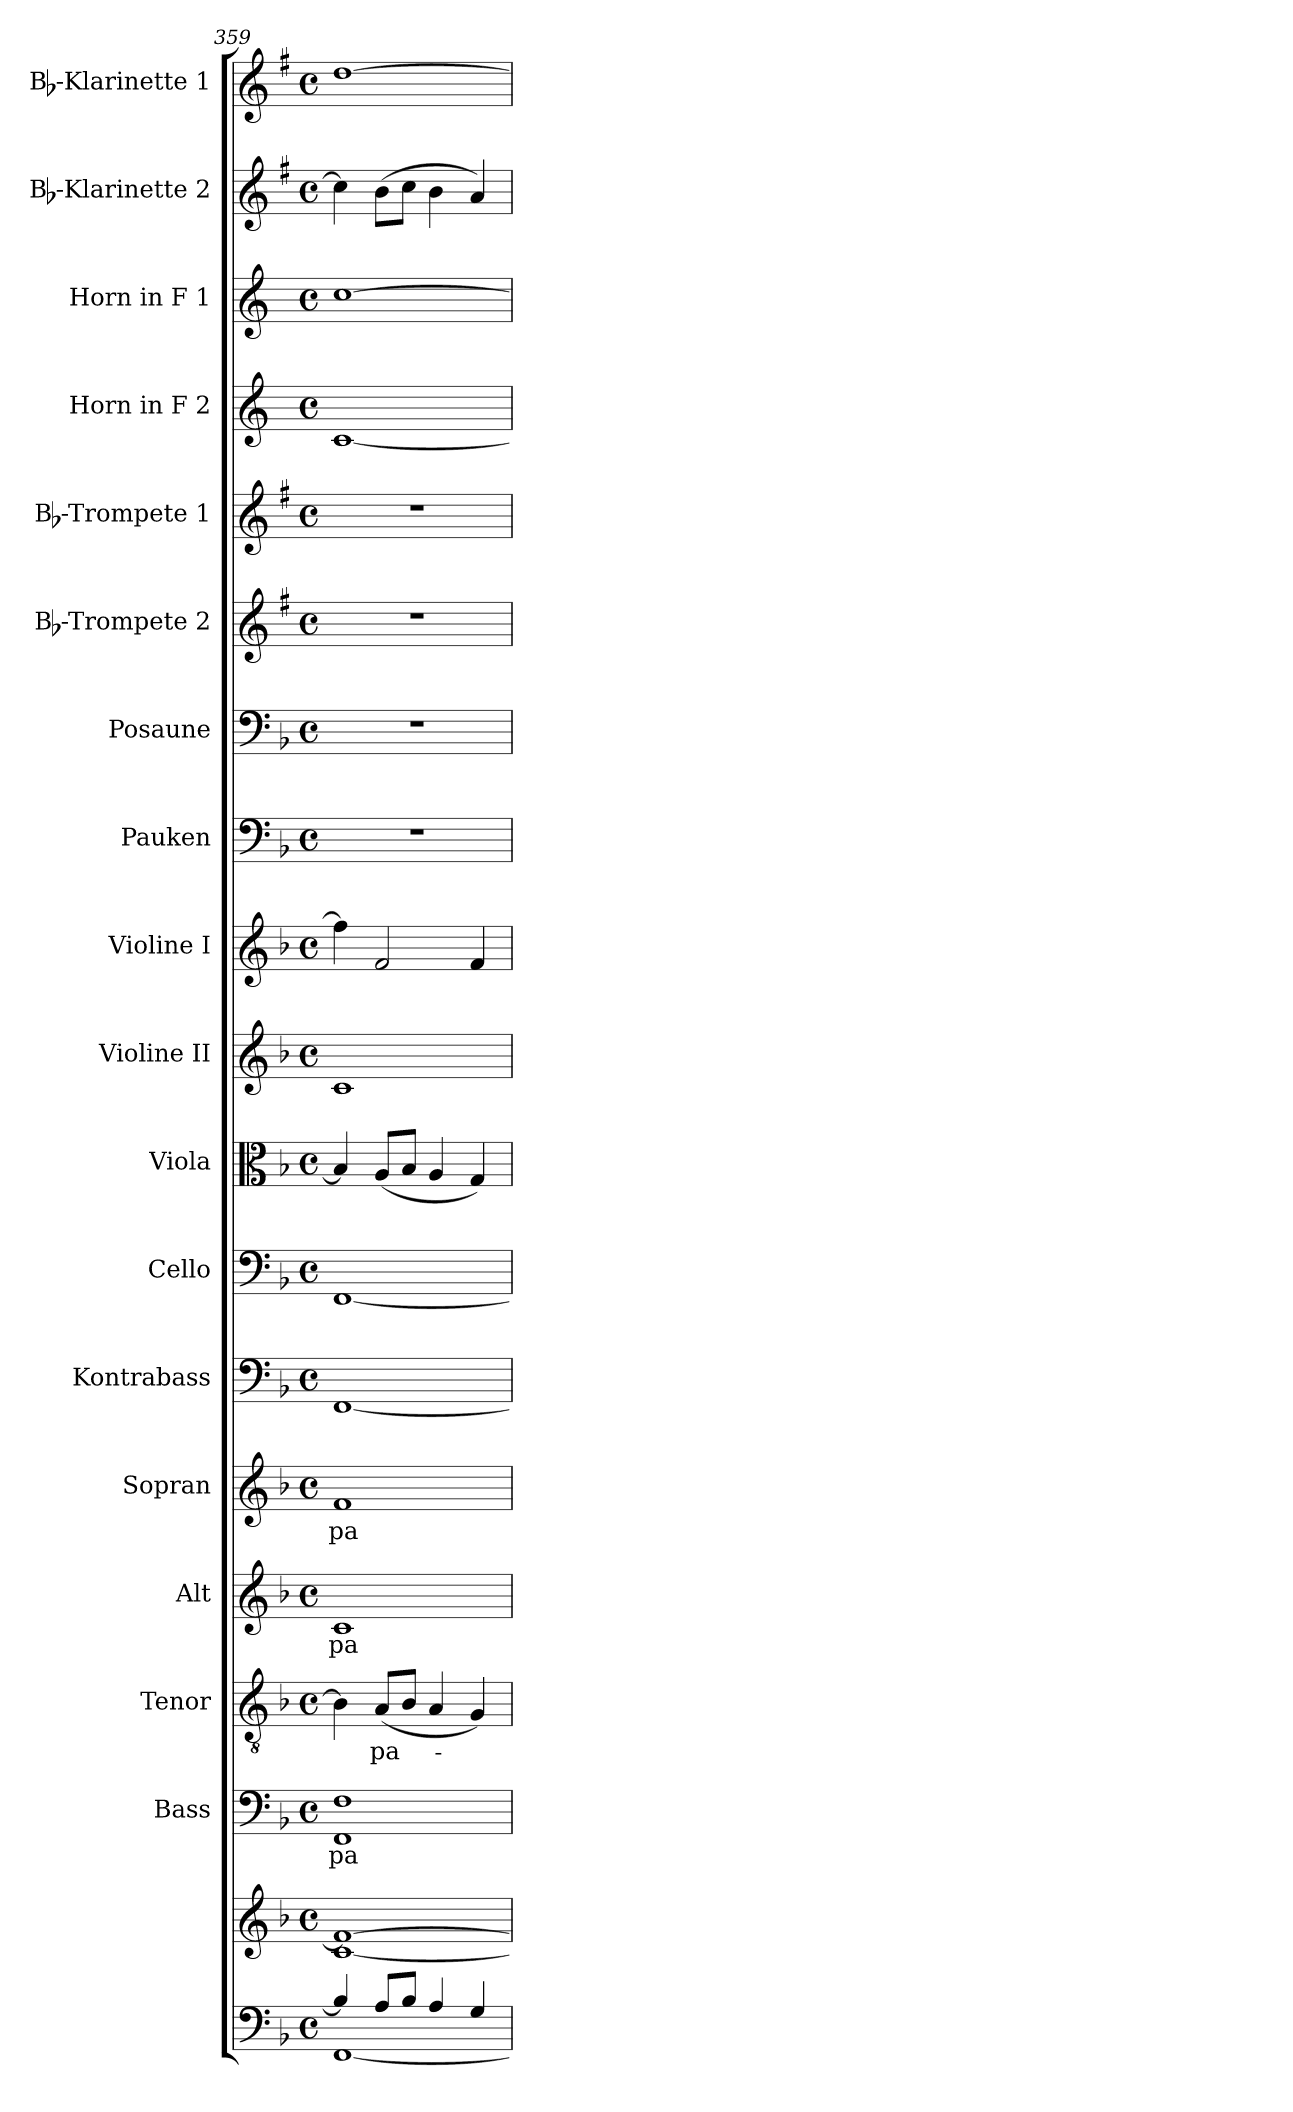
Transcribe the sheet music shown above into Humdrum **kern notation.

**kern	**kern	**kern	**text	**kern	**text	**kern	**text	**kern	**text	**kern	**kern	**kern	**kern	**kern	**kern	**kern	**kern	**kern	**kern	**kern	**kern	**kern
*part18	*part18	*part17	*part17	*part16	*part16	*part15	*part15	*part14	*part14	*part13	*part12	*part11	*part10	*part9	*part8	*part7	*part6	*part5	*part4	*part3	*part2	*part1
*staff19	*staff18	*staff17	*staff17	*staff16	*staff16	*staff15	*staff15	*staff14	*staff14	*staff13	*staff12	*staff11	*staff10	*staff9	*staff8	*staff7	*staff6	*staff5	*staff4	*staff3	*staff2	*staff1
*	*	*I"Bass	*	*I"Tenor	*	*I"Alt	*	*I"Sopran	*	*I"Kontrabass	*I"Cello	*I"Viola	*I"Violine II	*I"Violine I	*I"Pauken	*I"Posaune	*I"Bb-Trompete 2	*I"Bb-Trompete 1	*I"Horn in F 2	*I"Horn in F 1	*I"Bb-Klarinette 2	*I"Bb-Klarinette 1
*	*	*I'B.	*	*I'T.	*	*I'A.	*	*I'S.	*	*I'Kb.	*	*I'Vla.	*I'Vl. II	*I'Vl. I	*I'Pk.	*I'Pos.	*I'Bb Trp. 2	*I'Bb Trp. 1	*	*	*I'Bb Kl. 2	*I'Bb Kl. 1
*clefF4	*clefG2	*clefF4	*	*clefGv2	*	*clefG2	*	*clefG2	*	*clefF4	*clefF4	*clefC3	*clefG2	*clefG2	*clefF4	*clefF4	*clefG2	*clefG2	*clefG2	*clefG2	*clefG2	*clefG2
*	*	*	*	*	*	*	*	*	*	*ITrd7c12	*	*	*	*	*	*	*ITrd1c2	*ITrd1c2	*ITrd4c7	*ITrd4c7	*ITrd1c2	*ITrd1c2
*k[b-]	*k[b-]	*k[b-]	*	*k[b-]	*	*k[b-]	*	*k[b-]	*	*k[b-]	*k[b-]	*k[b-]	*k[b-]	*k[b-]	*k[b-]	*k[b-]	*k[b-]	*k[b-]	*k[b-]	*k[b-]	*k[b-]	*k[b-]
*F:	*F:	*F:	*	*F:	*	*F:	*	*F:	*	*F:	*F:	*F:	*F:	*F:	*F:	*F:	*F:	*F:	*F:	*F:	*F:	*F:
*M4/4	*M4/4	*M4/4	*	*M4/4	*	*M4/4	*	*M4/4	*	*M4/4	*M4/4	*M4/4	*M4/4	*M4/4	*M4/4	*M4/4	*M4/4	*M4/4	*M4/4	*M4/4	*M4/4	*M4/4
*met(c)	*met(c)	*met(c)	*	*met(c)	*	*met(c)	*	*met(c)	*	*met(c)	*met(c)	*met(c)	*met(c)	*met(c)	*met(c)	*met(c)	*met(c)	*met(c)	*met(c)	*met(c)	*met(c)	*met(c)
=359	=359	=359	=359	=359	=359	=359	=359	=359	=359	=359	=359	=359	=359	=359	=359	=359	=359	=359	=359	=359	=359	=359
*^	*^	*	*	*	*	*	*	*	*	*	*	*	*	*	*	*	*	*	*	*	*	*
!	!	!	!	!	!LO:LY:b	!	!	!	!LO:LY:b	!	!LO:LY:b	!	!	!	!	!	!	!	!	!	!	!	!	!
4B-/]	[<1FF	1f_	[<1c	1FF 1F	pa-	4B-\]	.	1c	pa-	1f	pa-	[1FFF	[1FF	4B-/]	1c	4ff\]	1r	1r	1r	1r	[1F	[1f	4b-\]	[1cc
!	!	!	!	!	!	!	!LO:LY:b	!	!	!	!	!	!	!	!	!	!	!	!	!	!	!	!	!
8A/L	.	.	.	.	.	(<8A/L	pa-	.	.	.	.	.	.	(<8A/L	.	2f/	.	.	.	.	.	.	(>8a\L	.
8B-/J	.	.	.	.	.	8B-/J	.	.	.	.	.	.	.	8B-/J	.	.	.	.	.	.	.	.	8b-\J	.
4A/	.	.	.	.	.	4A/	.	.	.	.	.	.	.	4A/	.	.	.	.	.	.	.	.	4a\	.
4G/	.	.	.	.	.	4G/)	.	.	.	.	.	.	.	4G/)	.	4f/	.	.	.	.	.	.	4g/)	.
*v	*v	*	*	*	*	*	*	*	*	*	*	*	*	*	*	*	*	*	*	*	*	*	*	*
*	*v	*v	*	*	*	*	*	*	*	*	*	*	*	*	*	*	*	*	*	*	*	*	*
=	=	=	=	=	=	=	=	=	=	=	=	=	=	=	=	=	=	=	=	=	=	=
*-	*-	*-	*-	*-	*-	*-	*-	*-	*-	*-	*-	*-	*-	*-	*-	*-	*-	*-	*-	*-	*-	*-
